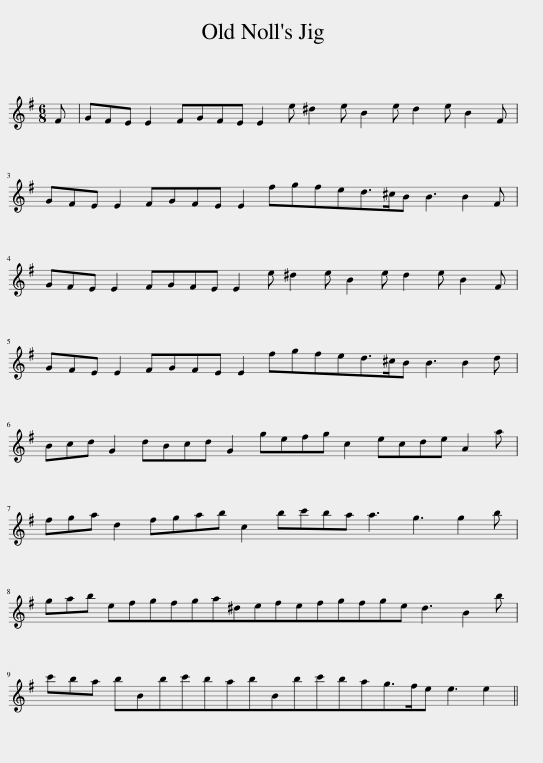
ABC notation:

X:1
L:1/8
M:6/8
I:linebreak $
K:Emin
V:1 treble
V:1
 F | GFE E2 FGFE E2 e ^d2 e B2 e d2 e B2 F |$ GFE E2 FGFE E2 fgfed>^cB B3 B2 F |$ GFE E2 FGFE E2 e ^d2 e B2 e d2 e B2 F |$ GFE E2 FGFE E2 fgfed>^cB B3 B2 d |$ %5
 Bcd G2 dBcd G2 gefg c2 ecde A2 a |$ fga d2 fgab c2 bc'ba a3 g3 g2 b |$ gab efgfga^defefgfge d3 B2 b |$ c'ba bBbc'babBbc'bag>fe e3 e2 || %9
